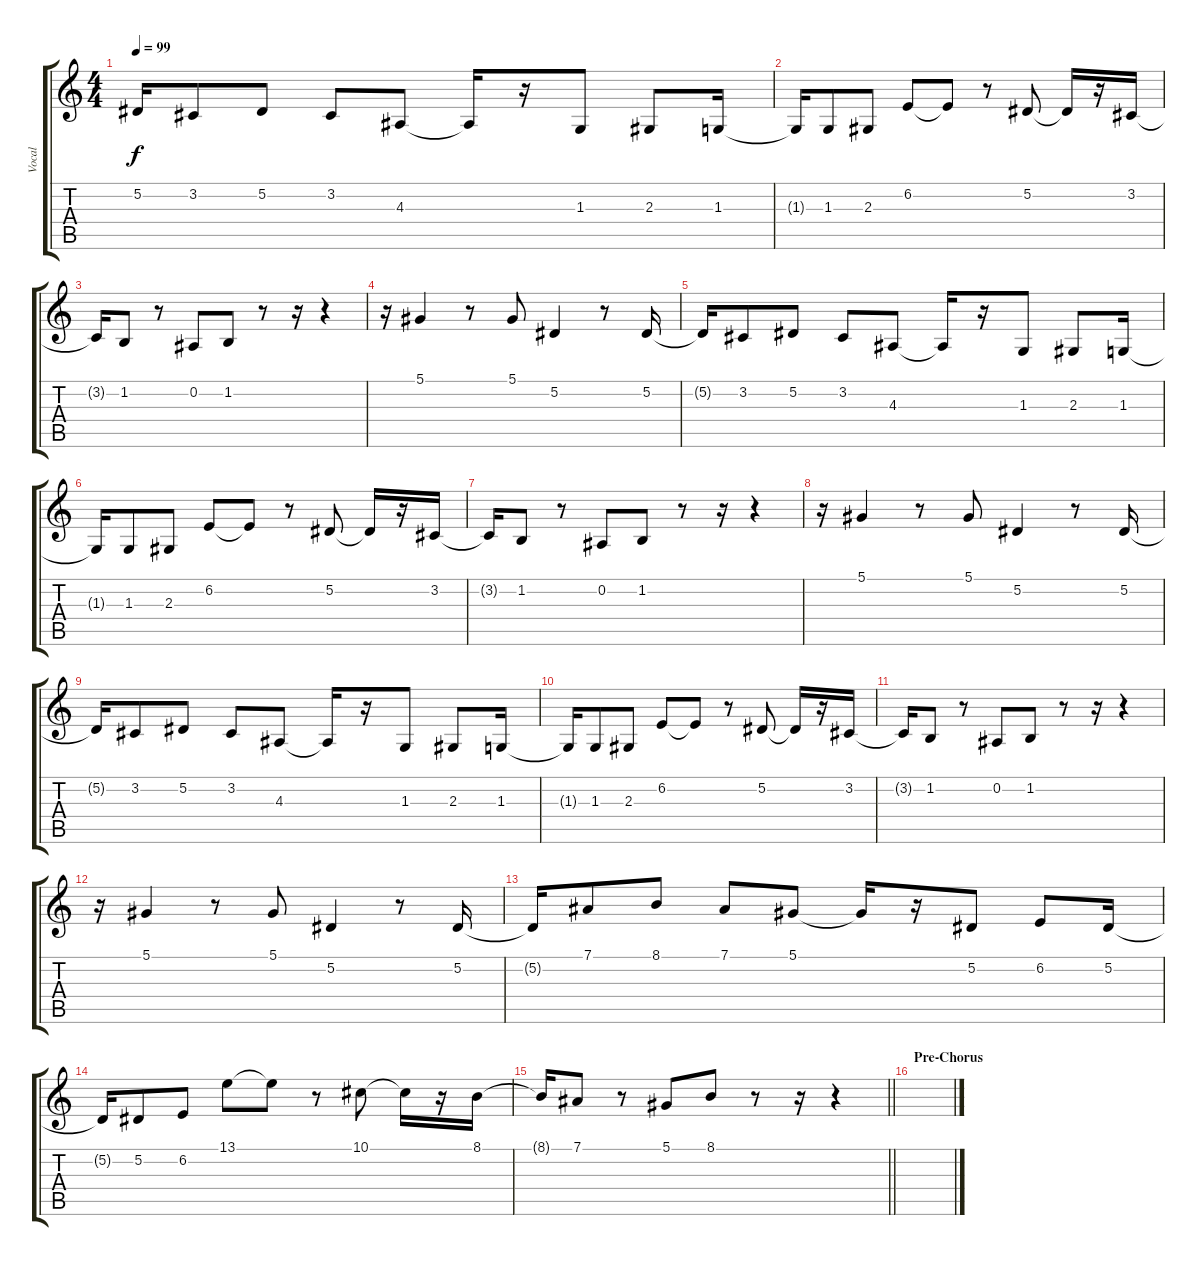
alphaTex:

\track ("Vocal" "Vocal") {instrument orchestralharp}
\staff {score tabs}
\tuning (Eb4 Bb3 Gb3 Db3 Ab2 Db2) {hide}
\ts (4 4)
\tempo 99
\clef g2
\ks c
5.2{t}.16{dy f} 3.2.8 5.2.8 3.2.8 4.3.8 4.3{t}.16 r.16 1.3.8 2.3.8 1.3.16 |
1.3{t}.16 1.3.8 2.3.8 6.2.8 6.2{t}.8 r.8 5.2.8 5.2{t}.16 r.16 3.2.16 |
3.2{t}.16 1.2.8 r.8 0.2.8 1.2.8 r.8 r.16 r.4 |
r.16 5.1.4 r.8 5.1.8 5.2.4 r.8 5.2.16 |
5.2{t}.16 3.2.8 5.2.8 3.2.8 4.3.8 4.3{t}.16 r.16 1.3.8 2.3.8 1.3.16 |
1.3{t}.16 1.3.8 2.3.8 6.2.8 6.2{t}.8 r.8 5.2.8 5.2{t}.16 r.16 3.2.16 |
3.2{t}.16 1.2.8 r.8 0.2.8 1.2.8 r.8 r.16 r.4 |
r.16 5.1.4 r.8 5.1.8 5.2.4 r.8 5.2.16 |
5.2{t}.16 3.2.8 5.2.8 3.2.8 4.3.8 4.3{t}.16 r.16 1.3.8 2.3.8 1.3.16 |
1.3{t}.16 1.3.8 2.3.8 6.2.8 6.2{t}.8 r.8 5.2.8 5.2{t}.16 r.16 3.2.16 |
3.2{t}.16 1.2.8 r.8 0.2.8 1.2.8 r.8 r.16 r.4 |
r.16 5.1.4 r.8 5.1.8 5.2.4 r.8 5.2.16 |
5.2{t}.16 7.1.8 8.1.8 7.1.8 5.1.8 5.1{t}.16 r.16 5.2.8 6.2.8 5.2.16 |
5.2{t}.16 5.2.8 6.2.8 13.1.8 13.1{t}.8 r.8 10.1.8 10.1{t}.16 r.16 8.1.16 |
\barLineRight lightlight
8.1{t}.16 7.1.8 r.8 5.1.8 8.1.8 r.8 r.16 r.4 |
\section ("" "Pre-Chorus")
